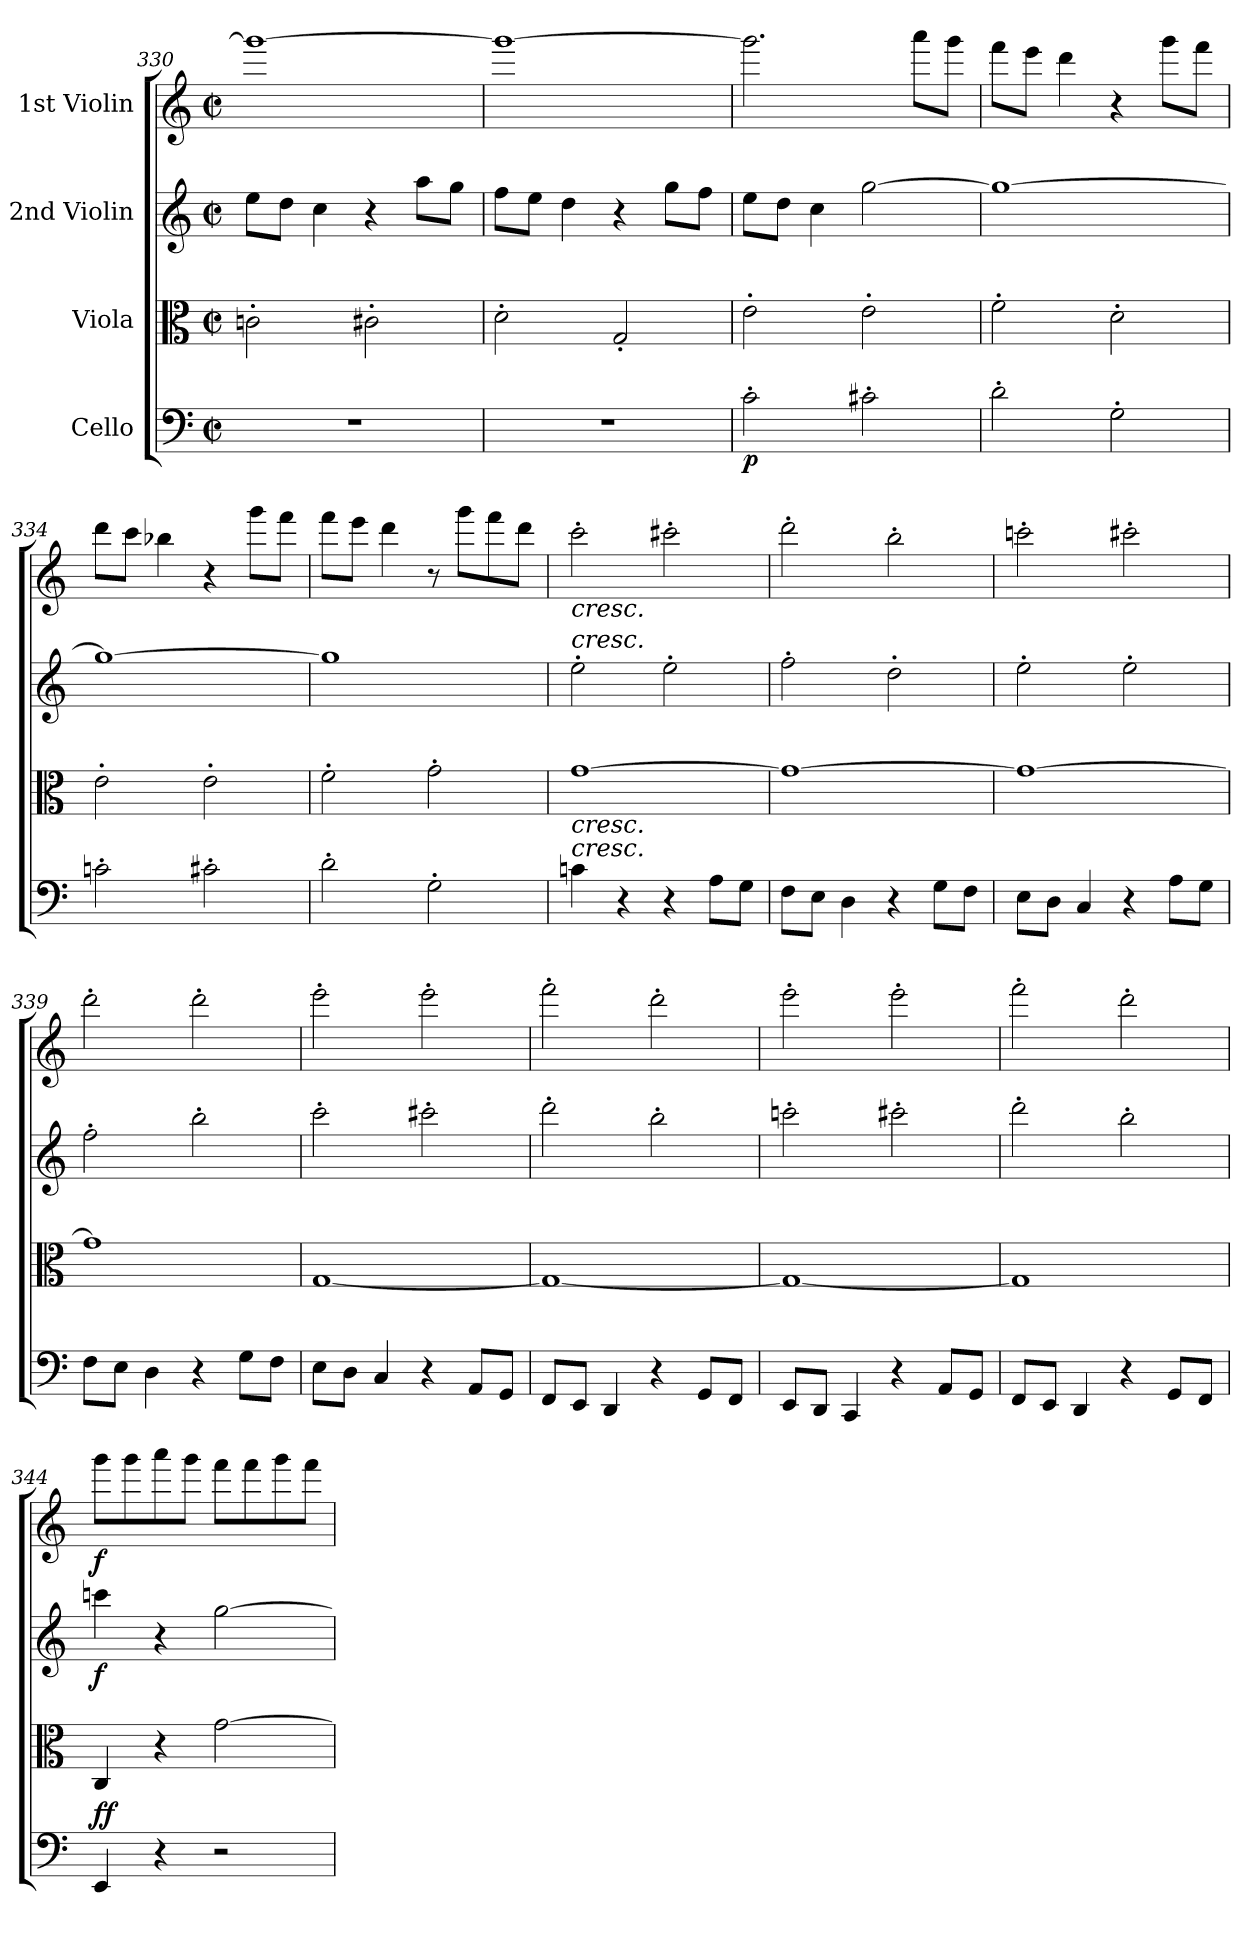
**kern	**dynam	**kern	**kern	**dynam	**kern	**dynam
*part4	*part4	*part3	*part2	*part2	*part1	*part1
*staff4	*staff4	*staff3	*staff2	*staff2	*staff1	*staff1
*I"Cello	*	*I"Viola	*I"2nd Violin	*	*I"1st Violin	*
*clefF4	*	*clefC3	*clefG2	*	*clefG2	*
*k[]	*	*k[]	*k[]	*	*k[]	*
*M2/2	*	*M2/2	*M2/2	*	*M2/2	*
*met(c|)	*	*met(c|)	*met(c|)	*	*met(c|)	*
=330	=330	=330	=330	=330	=330	=330
1r	.	2cn'\	8ee\L	.	1ggg_	.
.	.	.	8dd\J	.	.	.
.	.	.	4cc\	.	.	.
.	.	2c#X'\	4r	.	.	.
.	.	.	8aa\L	.	.	.
.	.	.	8gg\J	.	.	.
=331	=331	=331	=331	=331	=331	=331
1r	.	2d'\	8ff\L	.	1ggg_	.
.	.	.	8ee\J	.	.	.
.	.	.	4dd\	.	.	.
.	.	2G'/	4r	.	.	.
.	.	.	8gg\L	.	.	.
.	.	.	8ff\J	.	.	.
=332	=332	=332	=332	=332	=332	=332
!	!LO:DY:b	!	!	!	!	!
2c'\	p	2e'\	8ee\L	.	2.ggg\]	.
.	.	.	8dd\J	.	.	.
.	.	.	4cc\	.	.	.
2c#X'\	.	2e'\	[2gg\	.	.	.
.	.	.	.	.	8aaa\L	.
.	.	.	.	.	8ggg\J	.
=333	=333	=333	=333	=333	=333	=333
2d'\	.	2f'\	1gg_	.	8fff\L	.
.	.	.	.	.	8eee\J	.
.	.	.	.	.	4ddd\	.
2G'\	.	2d'\	.	.	4r	.
.	.	.	.	.	8ggg\L	.
.	.	.	.	.	8fff\J	.
=334	=334	=334	=334	=334	=334	=334
2cn'\	.	2e'\	1gg_	.	8ddd\L	.
.	.	.	.	.	8ccc\J	.
.	.	.	.	.	4bb-X\	.
2c#X'\	.	2e'\	.	.	4r	.
.	.	.	.	.	8ggg\L	.
.	.	.	.	.	8fff\J	.
=335	=335	=335	=335	=335	=335	=335
2d'\	.	2f'\	1gg]	.	8fff\L	.
.	.	.	.	.	8eee\J	.
.	.	.	.	.	4ddd\	.
2G'\	.	2g'\	.	.	8r	.
.	.	.	.	.	8ggg\L	.
.	.	.	.	.	8fff\	.
.	.	.	.	.	8ddd\J	.
=336	=336	=336	=336	=336	=336	=336
!	!	!	!	!	!LO:TX:b:i:t=cresc.	!
!	!	!	!LO:TX:a:i:t=cresc.	!	!	!
!	!	!LO:TX:b:i:t=cresc.	!	!	!	!
!LO:TX:a:i:t=cresc.	!	!	!	!	!	!
4cn\	.	[1g	2ee'\	.	2ccc'\	.
4r	.	.	.	.	.	.
4r	.	.	2ee'\	.	2ccc#X'\	.
8A\L	.	.	.	.	.	.
8G\J	.	.	.	.	.	.
=337	=337	=337	=337	=337	=337	=337
8F\L	.	1g_	2ff'\	.	2ddd'\	.
8E\J	.	.	.	.	.	.
4D\	.	.	.	.	.	.
4r	.	.	2dd'\	.	2bb'\	.
8G\L	.	.	.	.	.	.
8F\J	.	.	.	.	.	.
=338	=338	=338	=338	=338	=338	=338
8E\L	.	1g_	2ee'\	.	2cccn'\	.
8D\J	.	.	.	.	.	.
4C/	.	.	.	.	.	.
4r	.	.	2ee'\	.	2ccc#X'\	.
8A\L	.	.	.	.	.	.
8G\J	.	.	.	.	.	.
=339	=339	=339	=339	=339	=339	=339
8F\L	.	1g]	2ff'\	.	2ddd'\	.
8E\J	.	.	.	.	.	.
4D\	.	.	.	.	.	.
4r	.	.	2bb'\	.	2ddd'\	.
8G\L	.	.	.	.	.	.
8F\J	.	.	.	.	.	.
=340	=340	=340	=340	=340	=340	=340
8E\L	.	[1G	2ccc'\	.	2eee'\	.
8D\J	.	.	.	.	.	.
4C/	.	.	.	.	.	.
4r	.	.	2ccc#X'\	.	2eee'\	.
8AA/L	.	.	.	.	.	.
8GG/J	.	.	.	.	.	.
=341	=341	=341	=341	=341	=341	=341
8FF/L	.	1G_	2ddd'\	.	2fff'\	.
8EE/J	.	.	.	.	.	.
4DD/	.	.	.	.	.	.
4r	.	.	2bb'\	.	2ddd'\	.
8GG/L	.	.	.	.	.	.
8FF/J	.	.	.	.	.	.
=342	=342	=342	=342	=342	=342	=342
8EE/L	.	1G_	2cccn'\	.	2eee'\	.
8DD/J	.	.	.	.	.	.
4CC/	.	.	.	.	.	.
4r	.	.	2ccc#X'\	.	2eee'\	.
8AA/L	.	.	.	.	.	.
8GG/J	.	.	.	.	.	.
=343	=343	=343	=343	=343	=343	=343
8FF/L	.	1G]	2ddd'\	.	2fff'\	.
8EE/J	.	.	.	.	.	.
4DD/	.	.	.	.	.	.
4r	.	.	2bb'\	.	2ddd'\	.
8GG/L	.	.	.	.	.	.
8FF/J	.	.	.	.	.	.
=344	=344	=344	=344	=344	=344	=344
!	!LO:DY:b	!	!	!	!	!
!	!LO:DY:n=1:a	!	!	!LO:DY:b	!	!LO:DY:b
4EE/	f f	4C/	4cccn\	f	8ggg\L	f
.	.	.	.	.	8ggg\	.
4r	.	4r	4r	.	8aaa\	.
.	.	.	.	.	8ggg\J	.
2r	.	[2g\	[2gg\	.	8fff\L	.
.	.	.	.	.	8fff\	.
.	.	.	.	.	8ggg\	.
.	.	.	.	.	8fff\J	.
=	=	=	=	=	=	=
*-	*-	*-	*-	*-	*-	*-
